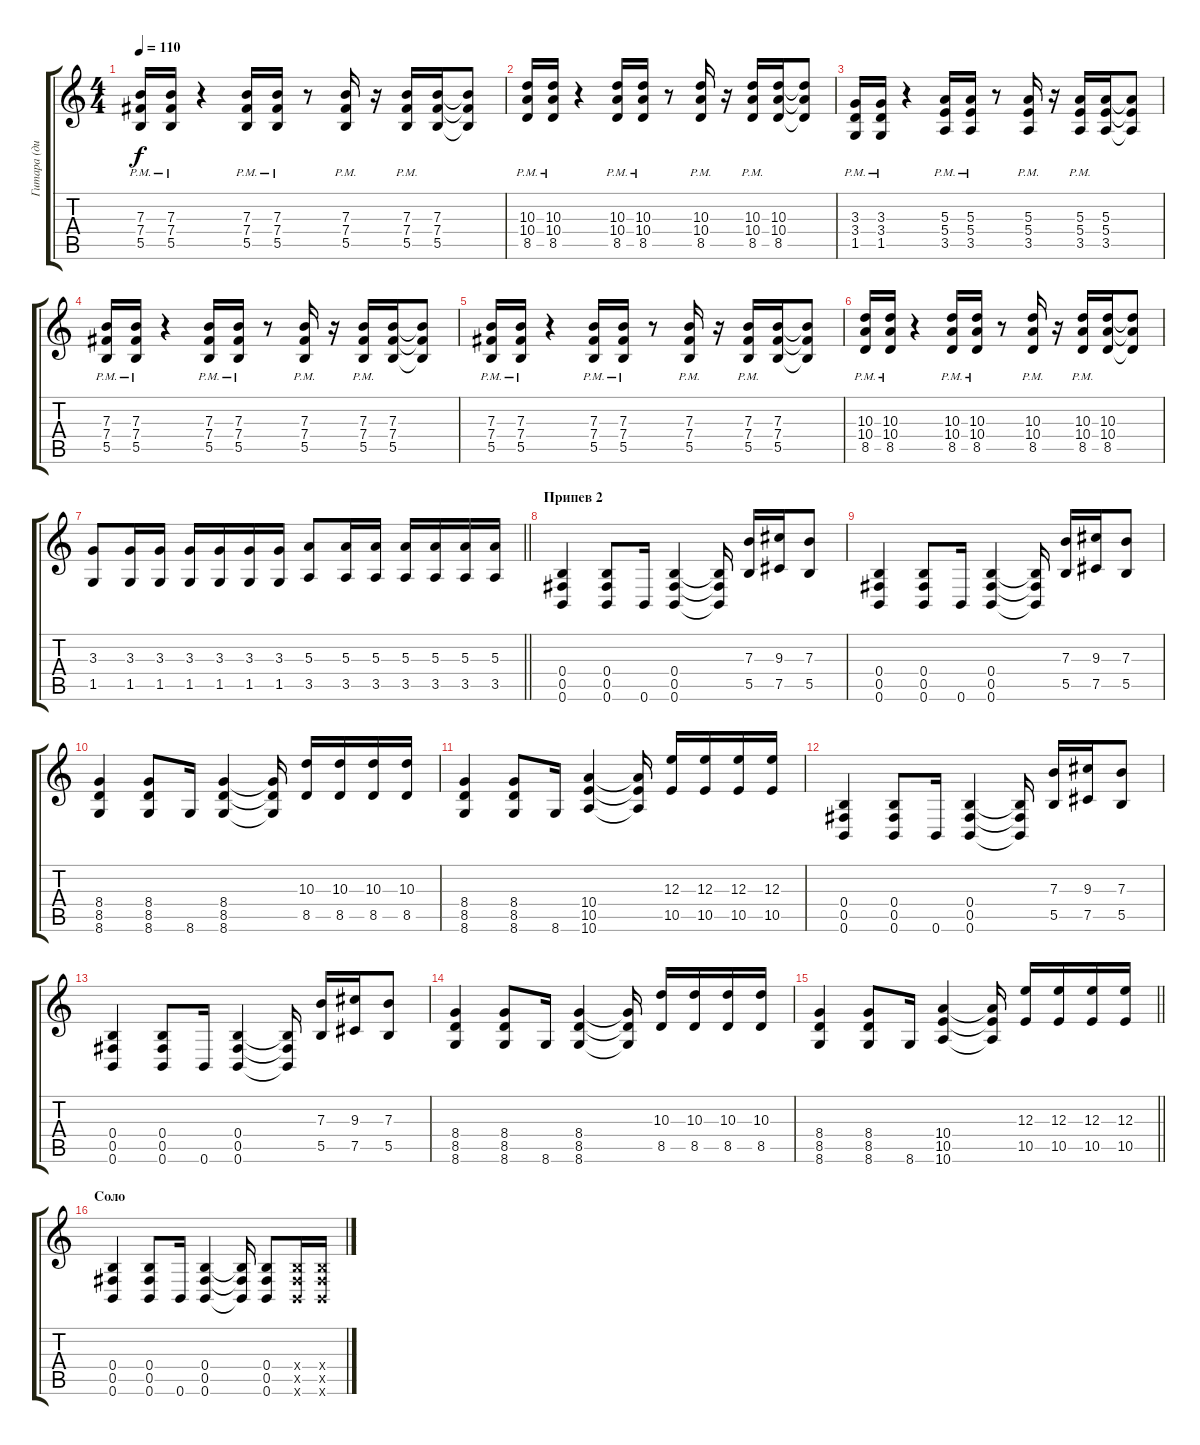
\track ("Гитара (дист)" "Гитара (ди") {instrument distortionguitar}
\staff {score tabs}
\tuning (Db4 Ab3 E3 B2 Gb2 B1) {hide}
\ts (4 4)
\tempo 110
\clef g2
\ks c
(7.3{pm} 7.4{pm} 5.5{pm}).16{dy f} (7.3{pm} 7.4{pm} 5.5{pm}).16 r.4 (7.3{pm} 7.4{pm} 5.5{pm}).16 (7.3{pm} 7.4{pm} 5.5{pm}).16 r.8 (7.3{pm} 7.4{pm} 5.5{pm}).16 r.16 (7.3{pm} 7.4{pm} 5.5{pm}).16 (7.3 7.4 5.5).16 (7.3{t} 7.4{t} 5.5{t}).8 |
(10.3{pm} 10.4{pm} 8.5{pm}).16 (10.3{pm} 10.4{pm} 8.5{pm}).16 r.4 (10.3{pm} 10.4{pm} 8.5{pm}).16 (10.3{pm} 10.4{pm} 8.5{pm}).16 r.8 (10.3{pm} 10.4{pm} 8.5{pm}).16 r.16 (10.3{pm} 10.4{pm} 8.5{pm}).16 (10.3 10.4 8.5).16 (10.3{t} 10.4{t} 8.5{t}).8 |
(3.3{pm} 3.4{pm} 1.5{pm}).16 (3.3{pm} 3.4{pm} 1.5{pm}).16 r.4 (5.3{pm} 5.4{pm} 3.5{pm}).16 (5.3{pm} 5.4{pm} 3.5{pm}).16 r.8 (5.3{pm} 5.4{pm} 3.5{pm}).16 r.16 (5.3{pm} 5.4{pm} 3.5{pm}).16 (5.3 5.4 3.5).16 (5.3{t} 5.4{t} 3.5{t}).8 |
(7.3{pm} 7.4{pm} 5.5{pm}).16 (7.3{pm} 7.4{pm} 5.5{pm}).16 r.4 (7.3{pm} 7.4{pm} 5.5{pm}).16 (7.3{pm} 7.4{pm} 5.5{pm}).16 r.8 (7.3{pm} 7.4{pm} 5.5{pm}).16 r.16 (7.3{pm} 7.4{pm} 5.5{pm}).16 (7.3 7.4 5.5).16 (7.3{t} 7.4{t} 5.5{t}).8 |
(7.3{pm} 7.4{pm} 5.5{pm}).16 (7.3{pm} 7.4{pm} 5.5{pm}).16 r.4 (7.3{pm} 7.4{pm} 5.5{pm}).16 (7.3{pm} 7.4{pm} 5.5{pm}).16 r.8 (7.3{pm} 7.4{pm} 5.5{pm}).16 r.16 (7.3{pm} 7.4{pm} 5.5{pm}).16 (7.3 7.4 5.5).16 (7.3{t} 7.4{t} 5.5{t}).8 |
(10.3{pm} 10.4{pm} 8.5{pm}).16 (10.3{pm} 10.4{pm} 8.5{pm}).16 r.4 (10.3{pm} 10.4{pm} 8.5{pm}).16 (10.3{pm} 10.4{pm} 8.5{pm}).16 r.8 (10.3{pm} 10.4{pm} 8.5{pm}).16 r.16 (10.3{pm} 10.4{pm} 8.5{pm}).16 (10.3 10.4 8.5).16 (10.3{t} 10.4{t} 8.5{t}).8 |
\barLineRight lightlight
(3.3 1.5).8 (3.3 1.5).16 (3.3 1.5).16 (3.3 1.5).16 (3.3 1.5).16 (3.3 1.5).16 (3.3 1.5).16 (5.3 3.5).8 (5.3 3.5).16 (5.3 3.5).16 (5.3 3.5).16 (5.3 3.5).16 (5.3 3.5).16 (5.3 3.5).16 |
\section ("" "Припев 2")
(0.4 0.5 0.6).4 (0.4 0.5 0.6).8 0.6.16 (0.4 0.5 0.6).4 (0.4{t} 0.5{t} 0.6{t}).16 (7.3 5.5).16 (9.3 7.5).16 (7.3 5.5).8 |
(0.4 0.5 0.6).4 (0.4 0.5 0.6).8 0.6.16 (0.4 0.5 0.6).4 (0.4{t} 0.5{t} 0.6{t}).16 (7.3 5.5).16 (9.3 7.5).16 (7.3 5.5).8 |
(8.4 8.5 8.6).4 (8.4 8.5 8.6).8 8.6.16 (8.4 8.5 8.6).4 (8.4{t} 8.5{t} 8.6{t}).16 (10.3 8.5).16 (10.3 8.5).16 (10.3 8.5).16 (10.3 8.5).16 |
(8.4 8.5 8.6).4 (8.4 8.5 8.6).8 8.6.16 (10.4 10.5 10.6).4 (10.4{t} 10.5{t} 10.6{t}).16 (12.3 10.5).16 (12.3 10.5).16 (12.3 10.5).16 (12.3 10.5).16 |
(0.4 0.5 0.6).4 (0.4 0.5 0.6).8 0.6.16 (0.4 0.5 0.6).4 (0.4{t} 0.5{t} 0.6{t}).16 (7.3 5.5).16 (9.3 7.5).16 (7.3 5.5).8 |
(0.4 0.5 0.6).4 (0.4 0.5 0.6).8 0.6.16 (0.4 0.5 0.6).4 (0.4{t} 0.5{t} 0.6{t}).16 (7.3 5.5).16 (9.3 7.5).16 (7.3 5.5).8 |
(8.4 8.5 8.6).4 (8.4 8.5 8.6).8 8.6.16 (8.4 8.5 8.6).4 (8.4{t} 8.5{t} 8.6{t}).16 (10.3 8.5).16 (10.3 8.5).16 (10.3 8.5).16 (10.3 8.5).16 |
\barLineRight lightlight
(8.4 8.5 8.6).4 (8.4 8.5 8.6).8 8.6.16 (10.4 10.5 10.6).4 (10.4{t} 10.5{t} 10.6{t}).16 (12.3 10.5).16 (12.3 10.5).16 (12.3 10.5).16 (12.3 10.5).16 |
\section ("" "Соло")
(0.4 0.5 0.6).4 (0.4 0.5 0.6).8 0.6.16 (0.4 0.5 0.6).4 (0.4{t} 0.5{t} 0.6{t}).16 (0.4 0.5 0.6).8 (0.4{x} 0.5{x} 0.6{x}).16 (0.4{x} 0.5{x} 0.6{x}).16
